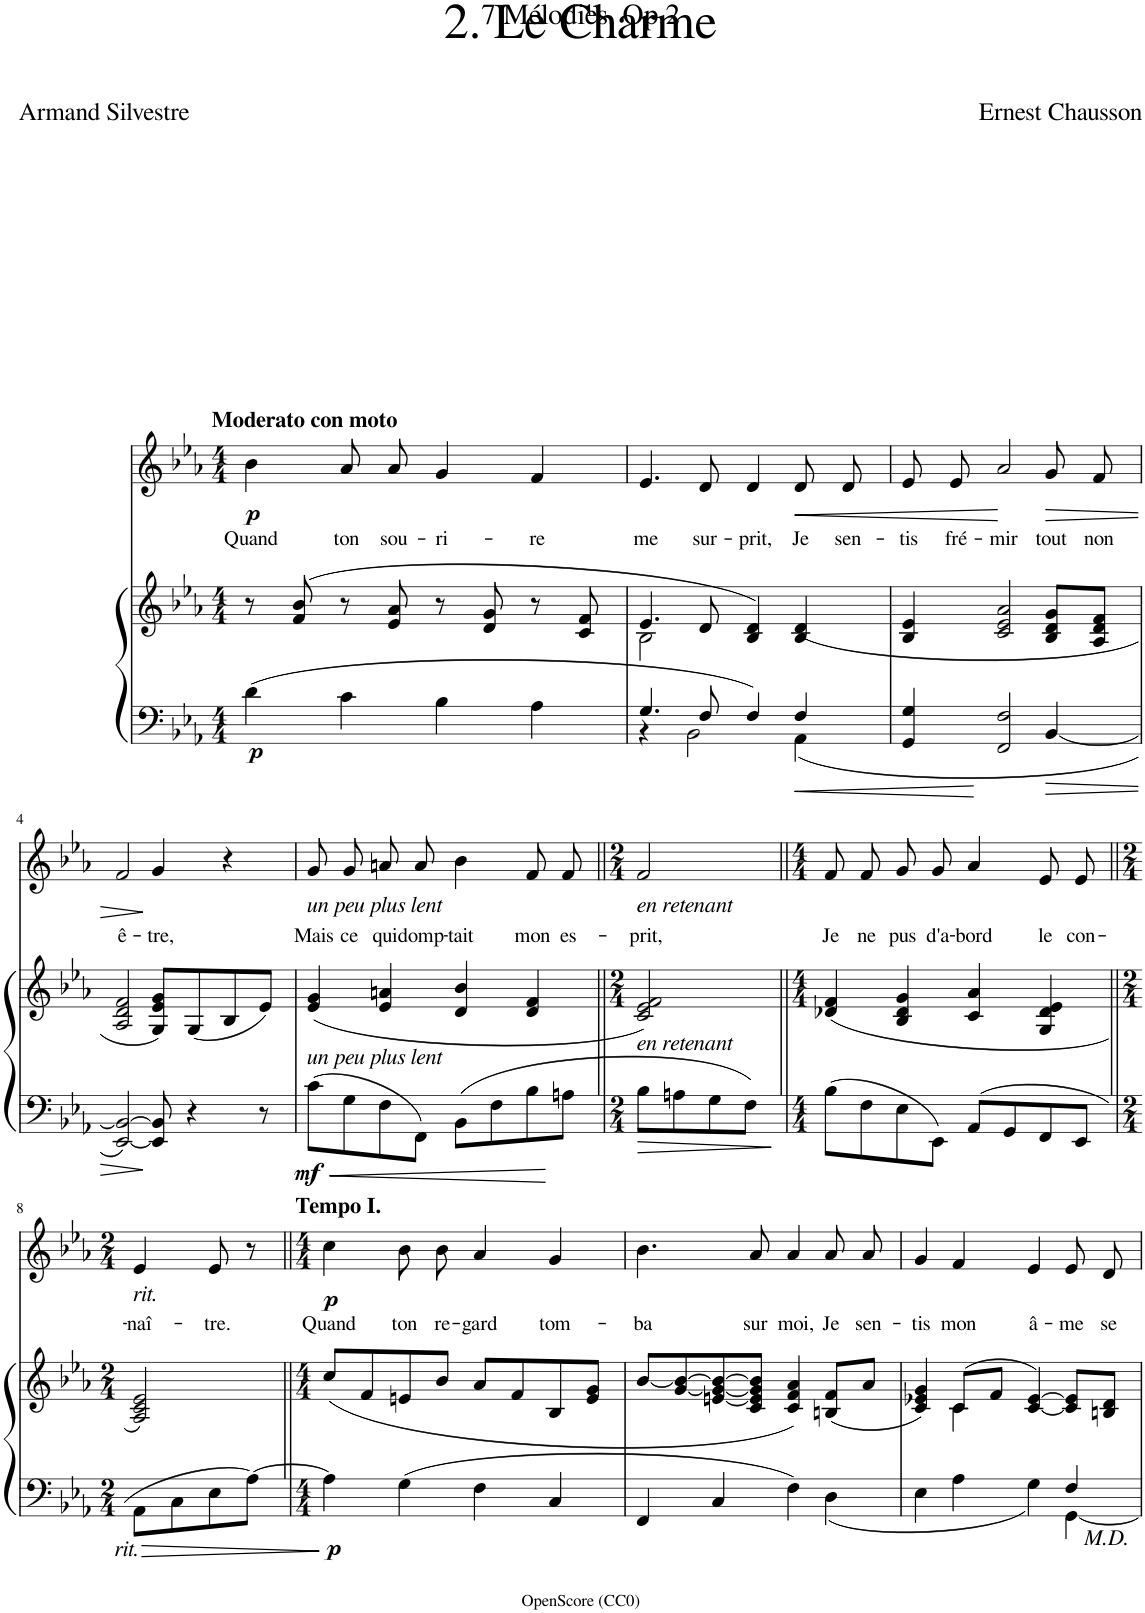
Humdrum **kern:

**kern	**kern	**dynam	**kern	**text	**dynam
*part2	*part2	*part2	*part1	*part1	*part1
*staff3	*staff2	*staff2/3	*staff1	*staff1	*staff1
*I"Piano	*	*	*I"Voice	*	*
*I'Pno	*	*	*	*	*
*clefF4	*clefG2	*	*clefG2	*	*
*k[b-e-a-]	*k[b-e-a-]	*	*k[b-e-a-]	*	*
*M4/4	*M4/4	*	*M4/4	*	*
=1	=1	=1	=1	=1	=1
!	!	!	!LO:TX:a:B:t=Moderato con moto	!	!
!	!	!LO:DY:b=2	!	!LO:LY:b	!LO:DY:b
4d\	8r	p	4b-\	Quand	p
.	(8f/ 8b-/	.	.	.	.
!	!	!	!	!LO:LY:b	!
4c\	8r	.	8a-/L	ton	.
!	!	!	!	!LO:LY:b	!
.	8e-/ 8a-/	.	8a-/J	sou-	.
!	!	!	!	!LO:LY:b	!
4B-\	8r	.	4g/	-ri-	.
.	8d/ 8g/	.	.	.	.
!	!	!	!	!LO:LY:b	!
4A-\	8r	.	4f/	-re	.
.	8c/ 8f/	.	.	.	.
=2	=2	=2	=2	=2	=2
*^	*^	*	*	*	*
!	!	!	!	!	!	!LO:LY:b	!
4.G/	4r	4.e-/	2B-\	.	4.e-/	me	.
.	2BB-\	.	.	.	.	.	.
!	!	!	!	!	!	!LO:LY:b	!
8F/	.	8d/	.	.	8d/	sur-	.
!	!	!	!	!	!	!LO:LY:b	!
4F/	.	4B-/ 4d/)	2ryy	.	4d/	-prit,	.
!	!	!	!	!	!	!LO:LY:b	!LO:HP:b
4F/	4AA-\	(4B-/ 4d/	.	.	8d/L	Je	<
!	!	!	!	!	!	!LO:LY:b	!
.	.	.	.	.	8d/J	sen-	.
*v	*v	*	*	*	*	*	*
*	*v	*v	*	*	*	*
=3	=3	=3	=3	=3	=3
!	!	!	!	!LO:LY:b	!
4GG/ 4G/	4B-/ 4e-/	.	8e-/L	-tis	.
!	!	!	!	!LO:LY:b	!
.	.	.	8e-/J	fré-	.
!	!	!	!	!LO:LY:b	!
2FF/ 2F/	2c/ 2e-/ 2a-/	.	2a-/	-mir	[
!	!	!	!	!LO:LY:b	!LO:HP:b
[4BB-/	8B-/ 8d/ 8g/L	.	8g/L	tout	>
!	!	!	!	!LO:LY:b	!
.	8A-/ 8d/ 8f/J	.	8f/J	non	.
!!LO:LB:g=z
=4	=4	=4	=4	=4	=4
!	!	!	!	!LO:LY:b	!
[2EE-/ 2BB-/_	2A-/ 2d/ 2f/	.	2f/	ê-	.
!	!	!	!	!LO:LY:b	!
8EE-/] 8BB-/]	8G/ 8e-/ 8g/L)	.	4g/	-tre,	]
4r	(8G/	.	.	.	.
.	8B-/	.	4r	.	.
8r	8e-/J)	.	.	.	.
=5	=5	=5	=5	=5	=5
!	!	!	!LO:TX:b:i:t=un peu plus lent	!	!
!	!LO:TX:b:i:t=un peu plus lent	!	!	!	!
!	!	!LO:DY:b=2	!	!LO:LY:b	!
8c\L	(4e-/ 4g/	mf	8g/L	Mais	.
!	!	!	!	!LO:LY:b	!
8G\	.	.	8g/J	ce	.
!	!	!	!	!LO:LY:b	!
8F\	4e-/ 4an/	.	8an/L	qui	.
!	!	!	!	!LO:LY:b	!
8FF\J	.	.	8a/J	domp-	.
!	!	!	!	!LO:LY:b	!
8BB-\L	4d/ 4b-/	.	4b-\	-tait	.
8F\	.	.	.	.	.
!	!	!	!	!LO:LY:b	!
8B-\	4d/ 4f/	.	8f/L	mon	.
!	!	!	!	!LO:LY:b	!
8An\J	.	.	8f/J	es-	.
=6||	=6||	=6||	=6||	=6||	=6||
*M2/4	*M2/4	*	*M2/4	*	*
!	!	!	!LO:TX:b:i:t=en retenant	!	!
!	!LO:TX:b:i:t=en retenant	!	!	!	!
!	!	!	!	!LO:LY:b	!
8B-\L	2c/ 2e-/ 2f/)	.	2f/	-prit,	.
8An\	.	.	.	.	.
8G\	.	.	.	.	.
8F\J	.	.	.	.	.
=7||	=7||	=7||	=7||	=7||	=7||
*M4/4	*M4/4	*	*M4/4	*	*
!	!	!	!	!LO:LY:b	!
8B-\L	(4d-X/ 4f/	.	8f/L	Je	.
!	!	!	!	!LO:LY:b	!
8F\	.	.	8f/J	ne	.
!	!	!	!	!LO:LY:b	!
8E-\	4B-/ 4d-/ 4g/	.	8g/L	pus	.
!	!	!	!	!LO:LY:b	!
8EE-\J	.	.	8g/J	d'a-	.
!	!	!	!	!LO:LY:b	!
8AA-/L	4c/ 4a-/	.	4a-/	-bord	.
8GG/	.	.	.	.	.
!	!	!	!	!LO:LY:b	!
8FF/	4G/ 4d-/ 4e-/	.	8e-/L	le	.
!	!	!	!	!LO:LY:b	!
8EE-/J	.	.	8e-/J	con-	.
!!LO:LB:g=z
=8||	=8||	=8||	=8||	=8||	=8||
*M2/4	*M2/4	*	*M2/4	*	*
!	!	!	!LO:TX:b:i:t=rit.	!	!
!LO:TX:b:i:t=rit.	!	!	!	!	!
!	!	!	!	!LO:LY:b	!
8AA-\L	2A-/ 2c/ 2e-/)	.	4e-/	-naî-	.
8C\	.	.	.	.	.
!	!	!	!	!LO:LY:b	!
8E-\	.	.	8e-/	-tre.	.
[8A-\J	.	.	8r	.	.
=9||	=9||	=9||	=9||	=9||	=9||
*M4/4	*M4/4	*	*M4/4	*	*
!	!	!	!LO:TX:a:B:t=Tempo I.	!	!
!	!	!LO:DY:b=2	!	!LO:LY:b	!LO:DY:b
4A-\]	(8cc/L	p	4cc\	Quand	p
.	8f/	.	.	.	.
!	!	!	!	!LO:LY:b	!
4G\	8en/	.	8b-\L	ton	.
!	!	!	!	!LO:LY:b	!
.	8b-/J	.	8b-\J	re-	.
!	!	!	!	!LO:LY:b	!
4F\	8a-/L	.	4a-/	-gard	.
.	8f/	.	.	.	.
!	!	!	!	!LO:LY:b	!
4C/	8B-/	.	4g/	tom-	.
.	8e/ 8g/J	.	.	.	.
=10	=10	=10	=10	=10	=10
!	!	!	!	!LO:LY:b	!
4FF/	[8b-/L	.	4.b-\	-ba	.
.	[8g/ 8b-/_	.	.	.	.
4C/	[8en/ 8g/_ 8b-/_	.	.	.	.
!	!	!	!	!LO:LY:b	!
.	8c/ 8e/] 8g/] 8b-/]J	.	8a-/	sur	.
!	!	!	!	!LO:LY:b	!
4F\	4c/ 4f/ 4a-/)	.	4a-/	moi,	.
!	!	!	!	!LO:LY:b	!
4D\	(8Bn/ 8f/L	.	8a-/L	Je	.
!	!	!	!	!LO:LY:b	!
.	8a-/J	.	8a-/J	sen-	.
=11	=11	=11	=11	=11	=11
*^	*^	*	*	*	*
!	!	!	!	!	!	!LO:LY:b	!
2.ryy	4E-\	4c/ 4e-X/ 4g/)	4ryy	.	4g/	-tis	.
!	!	!	!	!	!	!LO:LY:b	!
.	4A-\	(8c/L	4c\	.	4f/	mon	.
.	.	8f/J	.	.	.	.	.
!	!	!	!	!	!	!LO:LY:b	!
.	4G\	[4c/ [4e-/)	2ryy	.	4e-/	â-	.
!LO:TX:b:i:t=M.D.	!	!	!	!	!	!	!
!	!	!	!	!	!	!LO:LY:b	!
4F/	[4GG\	8c/] 8e-/]L	.	.	8e-/L	-me	.
!	!	!	!	!	!	!LO:LY:b	!
.	.	8Bn/ 8d/J	.	.	8d/J	se	.
*v	*v	*	*	*	*	*	*
*	*v	*v	*	*	*	*
=	=	=	=	=	=
*-	*-	*-	*-	*-	*-
